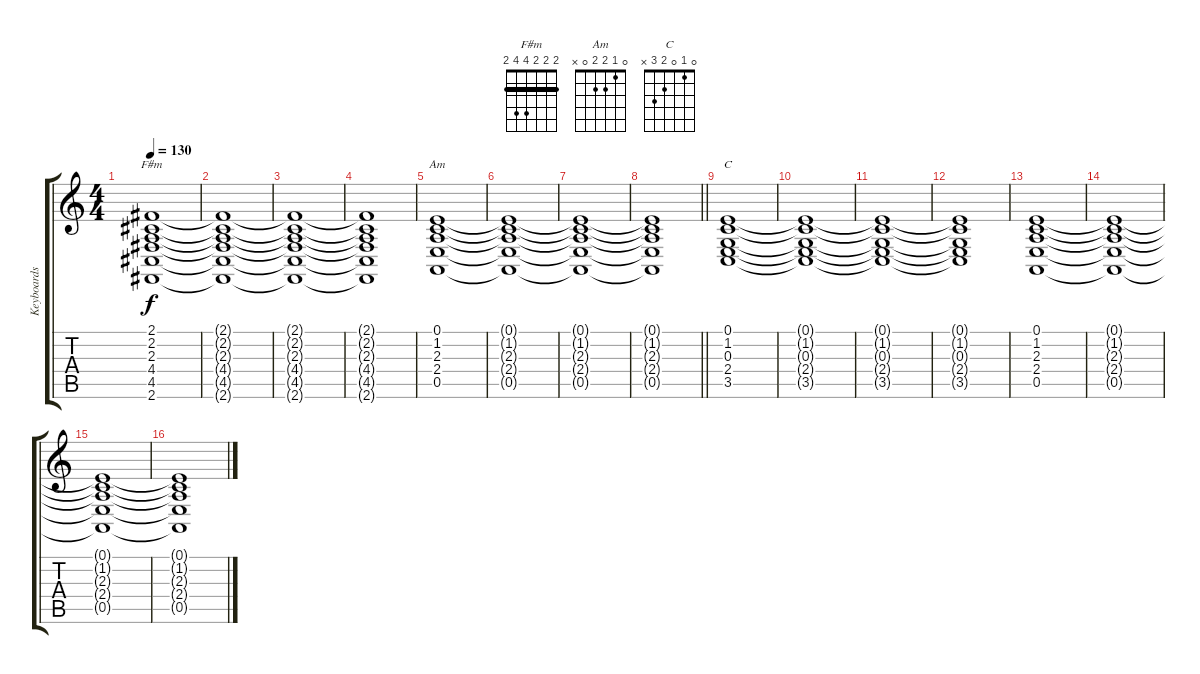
\track ("Keyboards 1" "Keyboards ") {instrument synthstrings1}
\staff {score tabs}
\tuning (E4 B3 G3 D3 A2 E2) {hide}
\chord ("F#m" 2 2 2 4 4 2) {barre 2}
\chord ("Am" 0 1 2 2 0 x)
\chord ("C" 0 1 0 2 3 x)
\ts (4 4)
\tempo 130
\clef g2
\ks c
(2.1 2.2 2.3 4.4 4.5 2.6).1{ch "F#m" dy f} |
(2.1{t} 2.2{t} 2.3{t} 4.4{t} 4.5{t} 2.6{t}).1 |
(2.1{t} 2.2{t} 2.3{t} 4.4{t} 4.5{t} 2.6{t}).1 |
(2.1{t} 2.2{t} 2.3{t} 4.4{t} 4.5{t} 2.6{t}).1 |
(0.1 1.2 2.3 2.4 0.5).1{ch "Am"} |
(0.1{t} 1.2{t} 2.3{t} 2.4{t} 0.5{t}).1 |
(0.1{t} 1.2{t} 2.3{t} 2.4{t} 0.5{t}).1 |
\barLineRight lightlight
(0.1{t} 1.2{t} 2.3{t} 2.4{t} 0.5{t}).1 |
(0.1 1.2 0.3 2.4 3.5).1{ch "C"} |
(0.1{t} 1.2{t} 0.3{t} 2.4{t} 3.5{t}).1 |
(0.1{t} 1.2{t} 0.3{t} 2.4{t} 3.5{t}).1 |
(0.1{t} 1.2{t} 0.3{t} 2.4{t} 3.5{t}).1 |
(0.1 1.2 2.3 2.4 0.5).1 |
(0.1{t} 1.2{t} 2.3{t} 2.4{t} 0.5{t}).1 |
(0.1{t} 1.2{t} 2.3{t} 2.4{t} 0.5{t}).1 |
(0.1{t} 1.2{t} 2.3{t} 2.4{t} 0.5{t}).1
